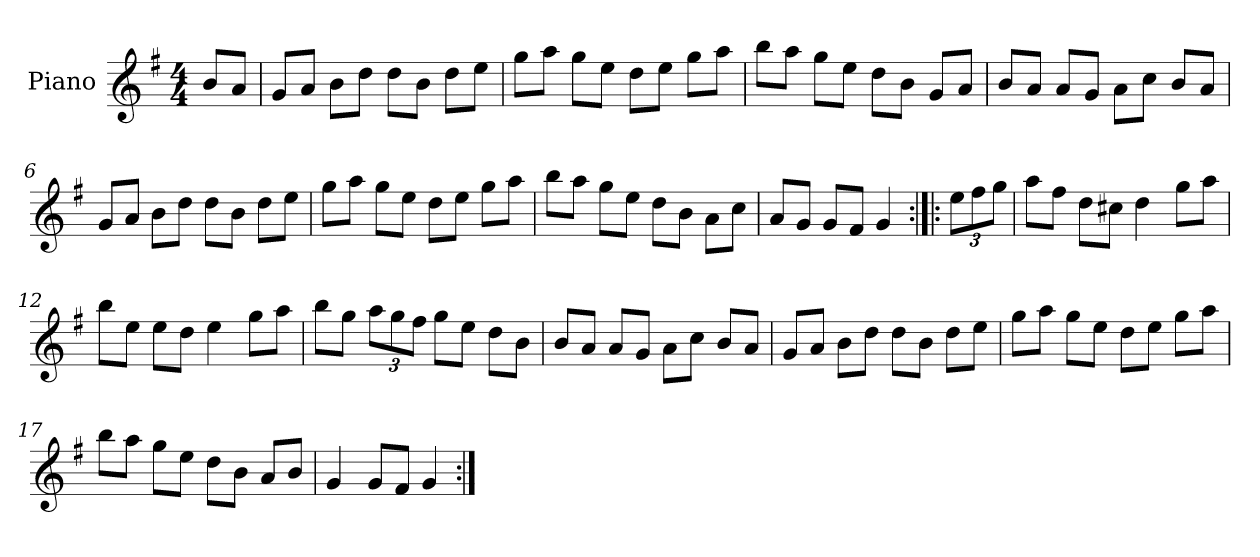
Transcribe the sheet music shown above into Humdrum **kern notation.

**kern
*part1
*staff1
*I"Piano
*I'Pno
*clefG2
*k[f#]
*G:
*M4/4
=1
8b/L
8a/J
=2
8g/L
8a/J
8b\L
8dd\J
8dd\L
8b\J
8dd\L
8ee\J
=3
8gg\L
8aa\J
8gg\L
8ee\J
8dd\L
8ee\J
8gg\L
8aa\J
=4
8bb\L
8aa\J
8gg\L
8ee\J
8dd\L
8b\J
8g/L
8a/J
=5
8b/L
8a/J
8a/L
8g/J
8a\L
8cc\J
8b/L
8a/J
!!LO:LB:g=z
=6
8g/L
8a/J
8b\L
8dd\J
8dd\L
8b\J
8dd\L
8ee\J
=7
8gg\L
8aa\J
8gg\L
8ee\J
8dd\L
8ee\J
8gg\L
8aa\J
=8
8bb\L
8aa\J
8gg\L
8ee\J
8dd\L
8b\J
8a\L
8cc\J
=9
8a/L
8g/J
8g/L
8f#/J
4g/
=10:|!|:
12ee\L
12ff#\
12gg\J
!!LO:LB:g=z
=11
8aa\L
8ff#\J
8dd\L
8cc#X\J
4dd\
8gg\L
8aa\J
=12
8bb\L
8ee\J
8ee\L
8dd\J
4ee\
8gg\L
8aa\J
=13
8bb\L
8gg\J
12aa\L
12gg\
12ff#\J
8gg\L
8ee\J
8dd\L
8b\J
=14
8b/L
8a/J
8a/L
8g/J
8a\L
8cc\J
8b/L
8a/J
!!LO:LB:g=z
=15
8g/L
8a/J
8b\L
8dd\J
8dd\L
8b\J
8dd\L
8ee\J
=16
8gg\L
8aa\J
8gg\L
8ee\J
8dd\L
8ee\J
8gg\L
8aa\J
=17
8bb\L
8aa\J
8gg\L
8ee\J
8dd\L
8b\J
8a/L
8b/J
=18
4g/
8g/L
8f#/J
4g/
=:|!
*-
